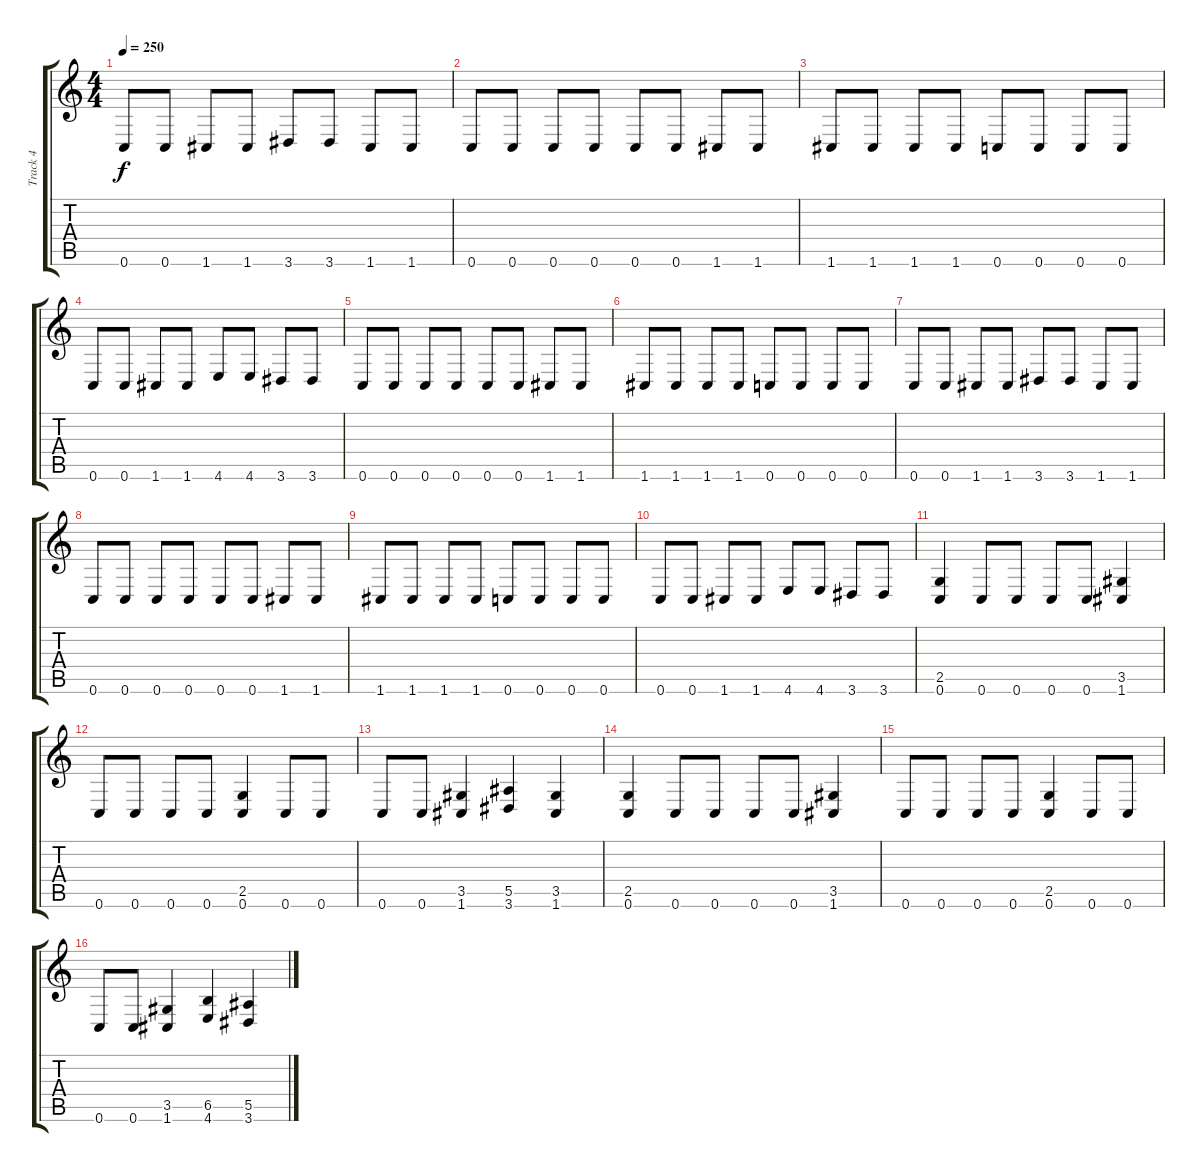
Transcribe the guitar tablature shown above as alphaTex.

\track ("Track 4" "Track 4") {instrument distortionguitar}
\staff {score tabs}
\tuning (C4 G3 Eb3 Bb2 F2 C2) {hide}
\ts (4 4)
\tempo 250
\clef g2
\ks c
0.6.8{dy f} 0.6.8 1.6.8 1.6.8 3.6.8 3.6.8 1.6.8 1.6.8 |
0.6.8 0.6.8 0.6.8 0.6.8 0.6.8 0.6.8 1.6.8 1.6.8 |
1.6.8 1.6.8 1.6.8 1.6.8 0.6.8 0.6.8 0.6.8 0.6.8 |
0.6.8 0.6.8 1.6.8 1.6.8 4.6.8 4.6.8 3.6.8 3.6.8 |
0.6.8 0.6.8 0.6.8 0.6.8 0.6.8 0.6.8 1.6.8 1.6.8 |
1.6.8 1.6.8 1.6.8 1.6.8 0.6.8 0.6.8 0.6.8 0.6.8 |
0.6.8 0.6.8 1.6.8 1.6.8 3.6.8 3.6.8 1.6.8 1.6.8 |
0.6.8 0.6.8 0.6.8 0.6.8 0.6.8 0.6.8 1.6.8 1.6.8 |
1.6.8 1.6.8 1.6.8 1.6.8 0.6.8 0.6.8 0.6.8 0.6.8 |
0.6.8 0.6.8 1.6.8 1.6.8 4.6.8 4.6.8 3.6.8 3.6.8 |
(2.5 0.6).4 0.6.8 0.6.8 0.6.8 0.6.8 (3.5 1.6).4 |
0.6.8 0.6.8 0.6.8 0.6.8 (2.5 0.6).4 0.6.8 0.6.8 |
0.6.8 0.6.8 (3.5 1.6).4 (5.5 3.6).4 (3.5 1.6).4 |
(2.5 0.6).4 0.6.8 0.6.8 0.6.8 0.6.8 (3.5 1.6).4 |
0.6.8 0.6.8 0.6.8 0.6.8 (2.5 0.6).4 0.6.8 0.6.8 |
0.6.8 0.6.8 (3.5 1.6).4 (6.5 4.6).4 (5.5 3.6).4
